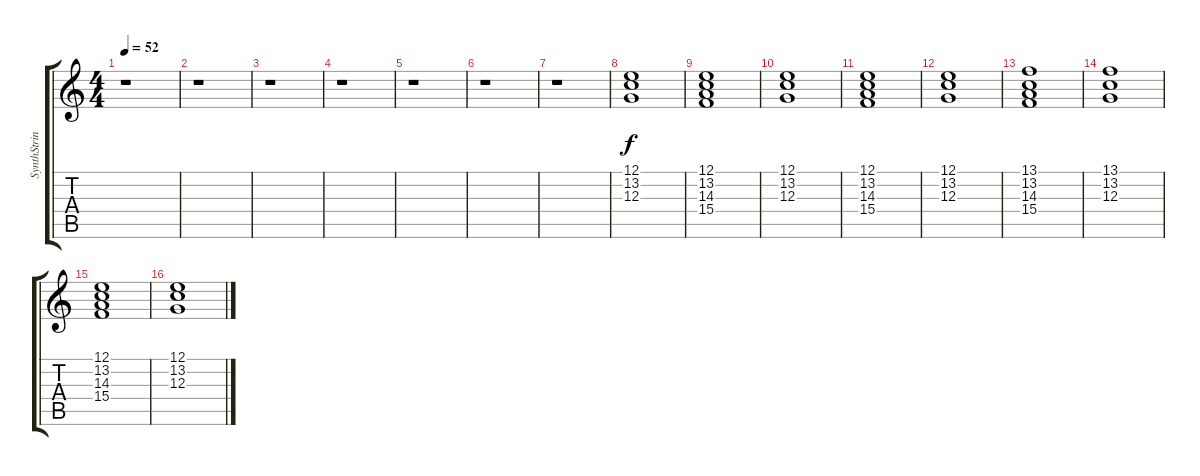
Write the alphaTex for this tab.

\track ("SynthStrings2" "SynthStrin") {instrument synthstrings2}
\staff {score tabs}
\tuning (E4 B3 G3 D3 A2 E2) {hide}
\ts (4 4)
\tempo 52
\clef g2
\ks c
r.1{dy f instrument synthstrings2} |
r.1 |
r.1 |
r.1 |
r.1 |
r.1 |
r.1 |
(12.1 13.2 12.3).1 |
(12.1 13.2 14.3 15.4).1 |
(12.1 13.2 12.3).1 |
(12.1 13.2 14.3 15.4).1 |
(12.1 13.2 12.3).1 |
(13.1 13.2 14.3 15.4).1 |
(13.1 13.2 12.3).1 |
(12.1 13.2 14.3 15.4).1 |
(12.1 13.2 12.3).1
